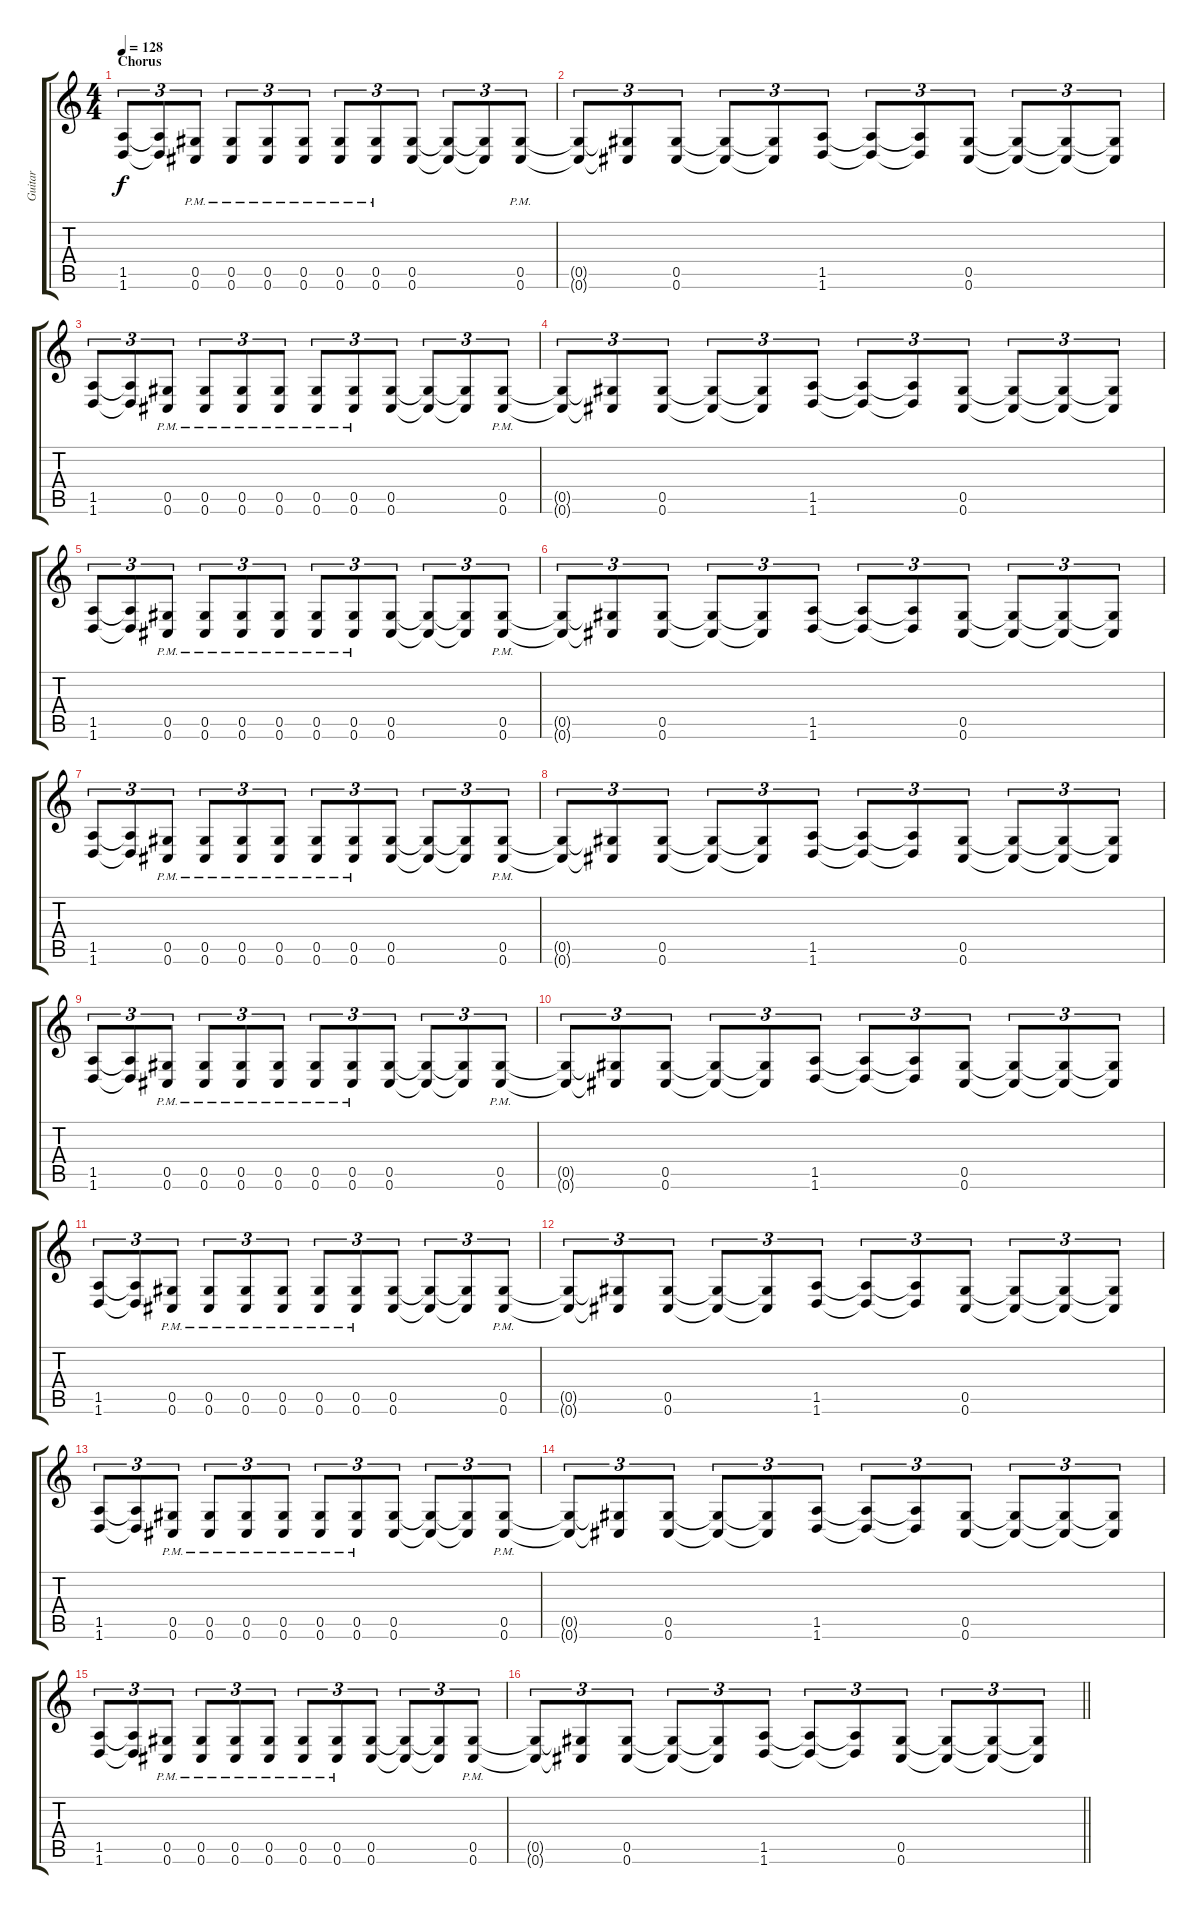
\track ("Guitar" "Guitar") {instrument distortionguitar}
\staff {score tabs}
\tuning (Eb4 Bb3 Gb3 Db3 Ab2 Db2) {hide}
\ts (4 4)
\section ("" "Chorus")
\tempo 128
\clef g2
\ks c
(1.5 1.6).8{tu (3 2) dy f} (1.5{t} 1.6{t}).8{tu (3 2)} (0.5{pm} 0.6{pm}).8{tu (3 2)} (0.5{pm} 0.6{pm}).8{tu (3 2)} (0.5{pm} 0.6{pm}).8{tu (3 2)} (0.5{pm} 0.6{pm}).8{tu (3 2)} (0.5{pm} 0.6{pm}).8{tu (3 2)} (0.5{pm} 0.6{pm}).8{tu (3 2)} (0.5 0.6).8{tu (3 2)} (0.5{t} 0.6{t}).8{tu (3 2)} (0.5{t} 0.6{t}).8{tu (3 2)} (0.5{pm} 0.6{pm}).8{tu (3 2)} |
(0.5{t} 0.6{t}).8{tu (3 2)} (0.5{t} 0.6{t}).8{tu (3 2)} (0.5 0.6).8{tu (3 2)} (0.5{t} 0.6{t}).8{tu (3 2)} (0.5{t} 0.6{t}).8{tu (3 2)} (1.5 1.6).8{tu (3 2)} (1.5{t} 1.6{t}).8{tu (3 2)} (1.5{t} 1.6{t}).8{tu (3 2)} (0.5 0.6).8{tu (3 2)} (0.5{t} 0.6{t}).8{tu (3 2)} (0.5{t} 0.6{t}).8{tu (3 2)} (0.5{t} 0.6{t}).8{tu (3 2)} |
(1.5 1.6).8{tu (3 2)} (1.5{t} 1.6{t}).8{tu (3 2)} (0.5{pm} 0.6{pm}).8{tu (3 2)} (0.5{pm} 0.6{pm}).8{tu (3 2)} (0.5{pm} 0.6{pm}).8{tu (3 2)} (0.5{pm} 0.6{pm}).8{tu (3 2)} (0.5{pm} 0.6{pm}).8{tu (3 2)} (0.5{pm} 0.6{pm}).8{tu (3 2)} (0.5 0.6).8{tu (3 2)} (0.5{t} 0.6{t}).8{tu (3 2)} (0.5{t} 0.6{t}).8{tu (3 2)} (0.5{pm} 0.6{pm}).8{tu (3 2)} |
(0.5{t} 0.6{t}).8{tu (3 2)} (0.5{t} 0.6{t}).8{tu (3 2)} (0.5 0.6).8{tu (3 2)} (0.5{t} 0.6{t}).8{tu (3 2)} (0.5{t} 0.6{t}).8{tu (3 2)} (1.5 1.6).8{tu (3 2)} (1.5{t} 1.6{t}).8{tu (3 2)} (1.5{t} 1.6{t}).8{tu (3 2)} (0.5 0.6).8{tu (3 2)} (0.5{t} 0.6{t}).8{tu (3 2)} (0.5{t} 0.6{t}).8{tu (3 2)} (0.5{t} 0.6{t}).8{tu (3 2)} |
(1.5 1.6).8{tu (3 2)} (1.5{t} 1.6{t}).8{tu (3 2)} (0.5{pm} 0.6{pm}).8{tu (3 2)} (0.5{pm} 0.6{pm}).8{tu (3 2)} (0.5{pm} 0.6{pm}).8{tu (3 2)} (0.5{pm} 0.6{pm}).8{tu (3 2)} (0.5{pm} 0.6{pm}).8{tu (3 2)} (0.5{pm} 0.6{pm}).8{tu (3 2)} (0.5 0.6).8{tu (3 2)} (0.5{t} 0.6{t}).8{tu (3 2)} (0.5{t} 0.6{t}).8{tu (3 2)} (0.5{pm} 0.6{pm}).8{tu (3 2)} |
(0.5{t} 0.6{t}).8{tu (3 2)} (0.5{t} 0.6{t}).8{tu (3 2)} (0.5 0.6).8{tu (3 2)} (0.5{t} 0.6{t}).8{tu (3 2)} (0.5{t} 0.6{t}).8{tu (3 2)} (1.5 1.6).8{tu (3 2)} (1.5{t} 1.6{t}).8{tu (3 2)} (1.5{t} 1.6{t}).8{tu (3 2)} (0.5 0.6).8{tu (3 2)} (0.5{t} 0.6{t}).8{tu (3 2)} (0.5{t} 0.6{t}).8{tu (3 2)} (0.5{t} 0.6{t}).8{tu (3 2)} |
(1.5 1.6).8{tu (3 2)} (1.5{t} 1.6{t}).8{tu (3 2)} (0.5{pm} 0.6{pm}).8{tu (3 2)} (0.5{pm} 0.6{pm}).8{tu (3 2)} (0.5{pm} 0.6{pm}).8{tu (3 2)} (0.5{pm} 0.6{pm}).8{tu (3 2)} (0.5{pm} 0.6{pm}).8{tu (3 2)} (0.5{pm} 0.6{pm}).8{tu (3 2)} (0.5 0.6).8{tu (3 2)} (0.5{t} 0.6{t}).8{tu (3 2)} (0.5{t} 0.6{t}).8{tu (3 2)} (0.5{pm} 0.6{pm}).8{tu (3 2)} |
(0.5{t} 0.6{t}).8{tu (3 2)} (0.5{t} 0.6{t}).8{tu (3 2)} (0.5 0.6).8{tu (3 2)} (0.5{t} 0.6{t}).8{tu (3 2)} (0.5{t} 0.6{t}).8{tu (3 2)} (1.5 1.6).8{tu (3 2)} (1.5{t} 1.6{t}).8{tu (3 2)} (1.5{t} 1.6{t}).8{tu (3 2)} (0.5 0.6).8{tu (3 2)} (0.5{t} 0.6{t}).8{tu (3 2)} (0.5{t} 0.6{t}).8{tu (3 2)} (0.5{t} 0.6{t}).8{tu (3 2)} |
(1.5 1.6).8{tu (3 2)} (1.5{t} 1.6{t}).8{tu (3 2)} (0.5{pm} 0.6{pm}).8{tu (3 2)} (0.5{pm} 0.6{pm}).8{tu (3 2)} (0.5{pm} 0.6{pm}).8{tu (3 2)} (0.5{pm} 0.6{pm}).8{tu (3 2)} (0.5{pm} 0.6{pm}).8{tu (3 2)} (0.5{pm} 0.6{pm}).8{tu (3 2)} (0.5 0.6).8{tu (3 2)} (0.5{t} 0.6{t}).8{tu (3 2)} (0.5{t} 0.6{t}).8{tu (3 2)} (0.5{pm} 0.6{pm}).8{tu (3 2)} |
(0.5{t} 0.6{t}).8{tu (3 2)} (0.5{t} 0.6{t}).8{tu (3 2)} (0.5 0.6).8{tu (3 2)} (0.5{t} 0.6{t}).8{tu (3 2)} (0.5{t} 0.6{t}).8{tu (3 2)} (1.5 1.6).8{tu (3 2)} (1.5{t} 1.6{t}).8{tu (3 2)} (1.5{t} 1.6{t}).8{tu (3 2)} (0.5 0.6).8{tu (3 2)} (0.5{t} 0.6{t}).8{tu (3 2)} (0.5{t} 0.6{t}).8{tu (3 2)} (0.5{t} 0.6{t}).8{tu (3 2)} |
(1.5 1.6).8{tu (3 2)} (1.5{t} 1.6{t}).8{tu (3 2)} (0.5{pm} 0.6{pm}).8{tu (3 2)} (0.5{pm} 0.6{pm}).8{tu (3 2)} (0.5{pm} 0.6{pm}).8{tu (3 2)} (0.5{pm} 0.6{pm}).8{tu (3 2)} (0.5{pm} 0.6{pm}).8{tu (3 2)} (0.5{pm} 0.6{pm}).8{tu (3 2)} (0.5 0.6).8{tu (3 2)} (0.5{t} 0.6{t}).8{tu (3 2)} (0.5{t} 0.6{t}).8{tu (3 2)} (0.5{pm} 0.6{pm}).8{tu (3 2)} |
(0.5{t} 0.6{t}).8{tu (3 2)} (0.5{t} 0.6{t}).8{tu (3 2)} (0.5 0.6).8{tu (3 2)} (0.5{t} 0.6{t}).8{tu (3 2)} (0.5{t} 0.6{t}).8{tu (3 2)} (1.5 1.6).8{tu (3 2)} (1.5{t} 1.6{t}).8{tu (3 2)} (1.5{t} 1.6{t}).8{tu (3 2)} (0.5 0.6).8{tu (3 2)} (0.5{t} 0.6{t}).8{tu (3 2)} (0.5{t} 0.6{t}).8{tu (3 2)} (0.5{t} 0.6{t}).8{tu (3 2)} |
(1.5 1.6).8{tu (3 2)} (1.5{t} 1.6{t}).8{tu (3 2)} (0.5{pm} 0.6{pm}).8{tu (3 2)} (0.5{pm} 0.6{pm}).8{tu (3 2)} (0.5{pm} 0.6{pm}).8{tu (3 2)} (0.5{pm} 0.6{pm}).8{tu (3 2)} (0.5{pm} 0.6{pm}).8{tu (3 2)} (0.5{pm} 0.6{pm}).8{tu (3 2)} (0.5 0.6).8{tu (3 2)} (0.5{t} 0.6{t}).8{tu (3 2)} (0.5{t} 0.6{t}).8{tu (3 2)} (0.5{pm} 0.6{pm}).8{tu (3 2)} |
(0.5{t} 0.6{t}).8{tu (3 2)} (0.5{t} 0.6{t}).8{tu (3 2)} (0.5 0.6).8{tu (3 2)} (0.5{t} 0.6{t}).8{tu (3 2)} (0.5{t} 0.6{t}).8{tu (3 2)} (1.5 1.6).8{tu (3 2)} (1.5{t} 1.6{t}).8{tu (3 2)} (1.5{t} 1.6{t}).8{tu (3 2)} (0.5 0.6).8{tu (3 2)} (0.5{t} 0.6{t}).8{tu (3 2)} (0.5{t} 0.6{t}).8{tu (3 2)} (0.5{t} 0.6{t}).8{tu (3 2)} |
(1.5 1.6).8{tu (3 2)} (1.5{t} 1.6{t}).8{tu (3 2)} (0.5{pm} 0.6{pm}).8{tu (3 2)} (0.5{pm} 0.6{pm}).8{tu (3 2)} (0.5{pm} 0.6{pm}).8{tu (3 2)} (0.5{pm} 0.6{pm}).8{tu (3 2)} (0.5{pm} 0.6{pm}).8{tu (3 2)} (0.5{pm} 0.6{pm}).8{tu (3 2)} (0.5 0.6).8{tu (3 2)} (0.5{t} 0.6{t}).8{tu (3 2)} (0.5{t} 0.6{t}).8{tu (3 2)} (0.5{pm} 0.6{pm}).8{tu (3 2)} |
\barLineRight lightlight
(0.5{t} 0.6{t}).8{tu (3 2)} (0.5{t} 0.6{t}).8{tu (3 2)} (0.5 0.6).8{tu (3 2)} (0.5{t} 0.6{t}).8{tu (3 2)} (0.5{t} 0.6{t}).8{tu (3 2)} (1.5 1.6).8{tu (3 2)} (1.5{t} 1.6{t}).8{tu (3 2)} (1.5{t} 1.6{t}).8{tu (3 2)} (0.5 0.6).8{tu (3 2)} (0.5{t} 0.6{t}).8{tu (3 2)} (0.5{t} 0.6{t}).8{tu (3 2)} (0.5{t} 0.6{t}).8{tu (3 2)}
